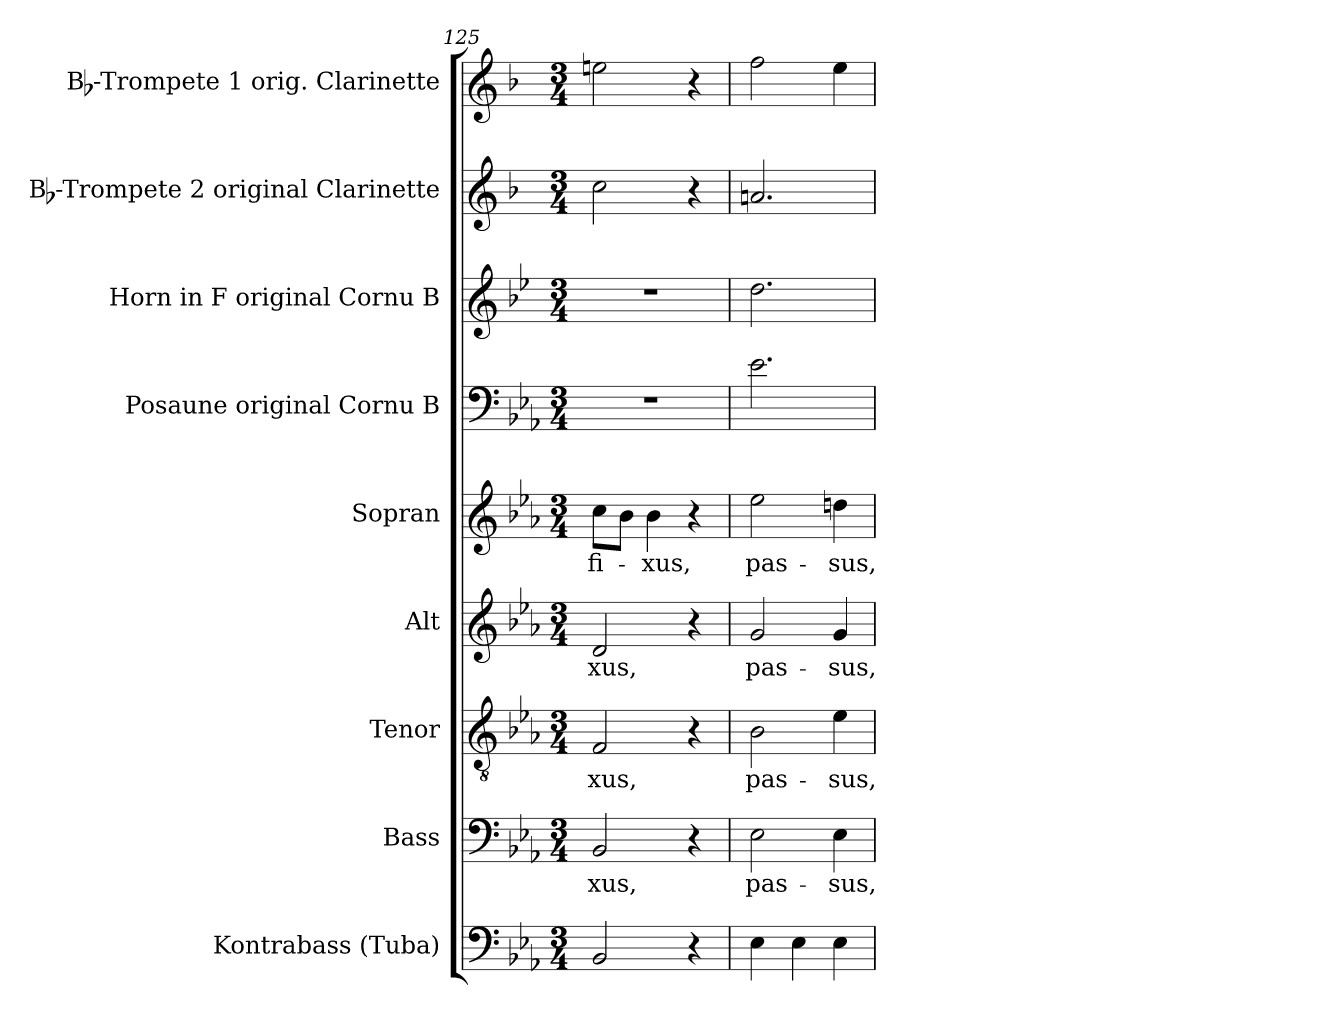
**kern	**kern	**text	**kern	**text	**kern	**text	**kern	**text	**kern	**kern	**kern	**kern
*part9	*part8	*part8	*part7	*part7	*part6	*part6	*part5	*part5	*part4	*part3	*part2	*part1
*staff9	*staff8	*staff8	*staff7	*staff7	*staff6	*staff6	*staff5	*staff5	*staff4	*staff3	*staff2	*staff1
*I"Kontrabass (Tuba)	*I"Bass	*	*I"Tenor	*	*I"Alt	*	*I"Sopran	*	*I"Posaune original Cornu B	*I"Horn in F original Cornu B	*I"Bb-Trompete 2 original Clarinette	*I"Bb-Trompete 1 orig. Clarinette
*I'Kb.	*I'B.	*	*I'T.	*	*I'A.	*	*I'S.	*	*I'Pos.	*I'Hrn.	*I'Bb Trp. 2	*I'Bb Trp. 1
*clefF4	*clefF4	*	*clefGv2	*	*clefG2	*	*clefG2	*	*clefF4	*clefG2	*clefG2	*clefG2
*ITrd7c12	*	*	*	*	*	*	*	*	*	*ITrd4c7	*ITrd1c2	*ITrd1c2
*k[b-e-a-]	*k[b-e-a-]	*	*k[b-e-a-]	*	*k[b-e-a-]	*	*k[b-e-a-]	*	*k[b-e-a-]	*k[b-e-a-]	*k[b-e-a-]	*k[b-e-a-]
*E-:	*E-:	*	*E-:	*	*E-:	*	*E-:	*	*E-:	*E-:	*E-:	*E-:
*M3/4	*M3/4	*	*M3/4	*	*M3/4	*	*M3/4	*	*M3/4	*M3/4	*M3/4	*M3/4
=125	=125	=125	=125	=125	=125	=125	=125	=125	=125	=125	=125	=125
!	!	!LO:LY:b	!	!LO:LY:b	!	!LO:LY:b	!	!LO:LY:b	!	!	!	!
2BBB-/	2BB-/	-xus,	2F/	-xus,	2d/	-xus,	8cc\L	-fi-	2.r	2.r	2b-\	2ddn\
.	.	.	.	.	.	.	8b-\J	.	.	.	.	.
!	!	!	!	!	!	!	!	!LO:LY:b	!	!	!	!
.	.	.	.	.	.	.	4b-\	-xus,	.	.	.	.
4r	4r	.	4r	.	4r	.	4r	.	.	.	4r	4r
=126	=126	=126	=126	=126	=126	=126	=126	=126	=126	=126	=126	=126
!	!	!LO:LY:b	!	!LO:LY:b	!	!LO:LY:b	!	!LO:LY:b	!	!	!	!
4EE-\	2E-\	pas-	2B-\	pas-	2g/	pas-	2ee-\	pas-	2.e-\	2.g\	2.gn/	2ee-\
4EE-\	.	.	.	.	.	.	.	.	.	.	.	.
!	!	!LO:LY:b	!	!LO:LY:b	!	!LO:LY:b	!	!LO:LY:b	!	!	!	!
4EE-\	4E-\	-sus,	4e-\	-sus,	4g/	-sus,	4ddn\	-sus,	.	.	.	4dd\
=	=	=	=	=	=	=	=	=	=	=	=	=
*-	*-	*-	*-	*-	*-	*-	*-	*-	*-	*-	*-	*-
